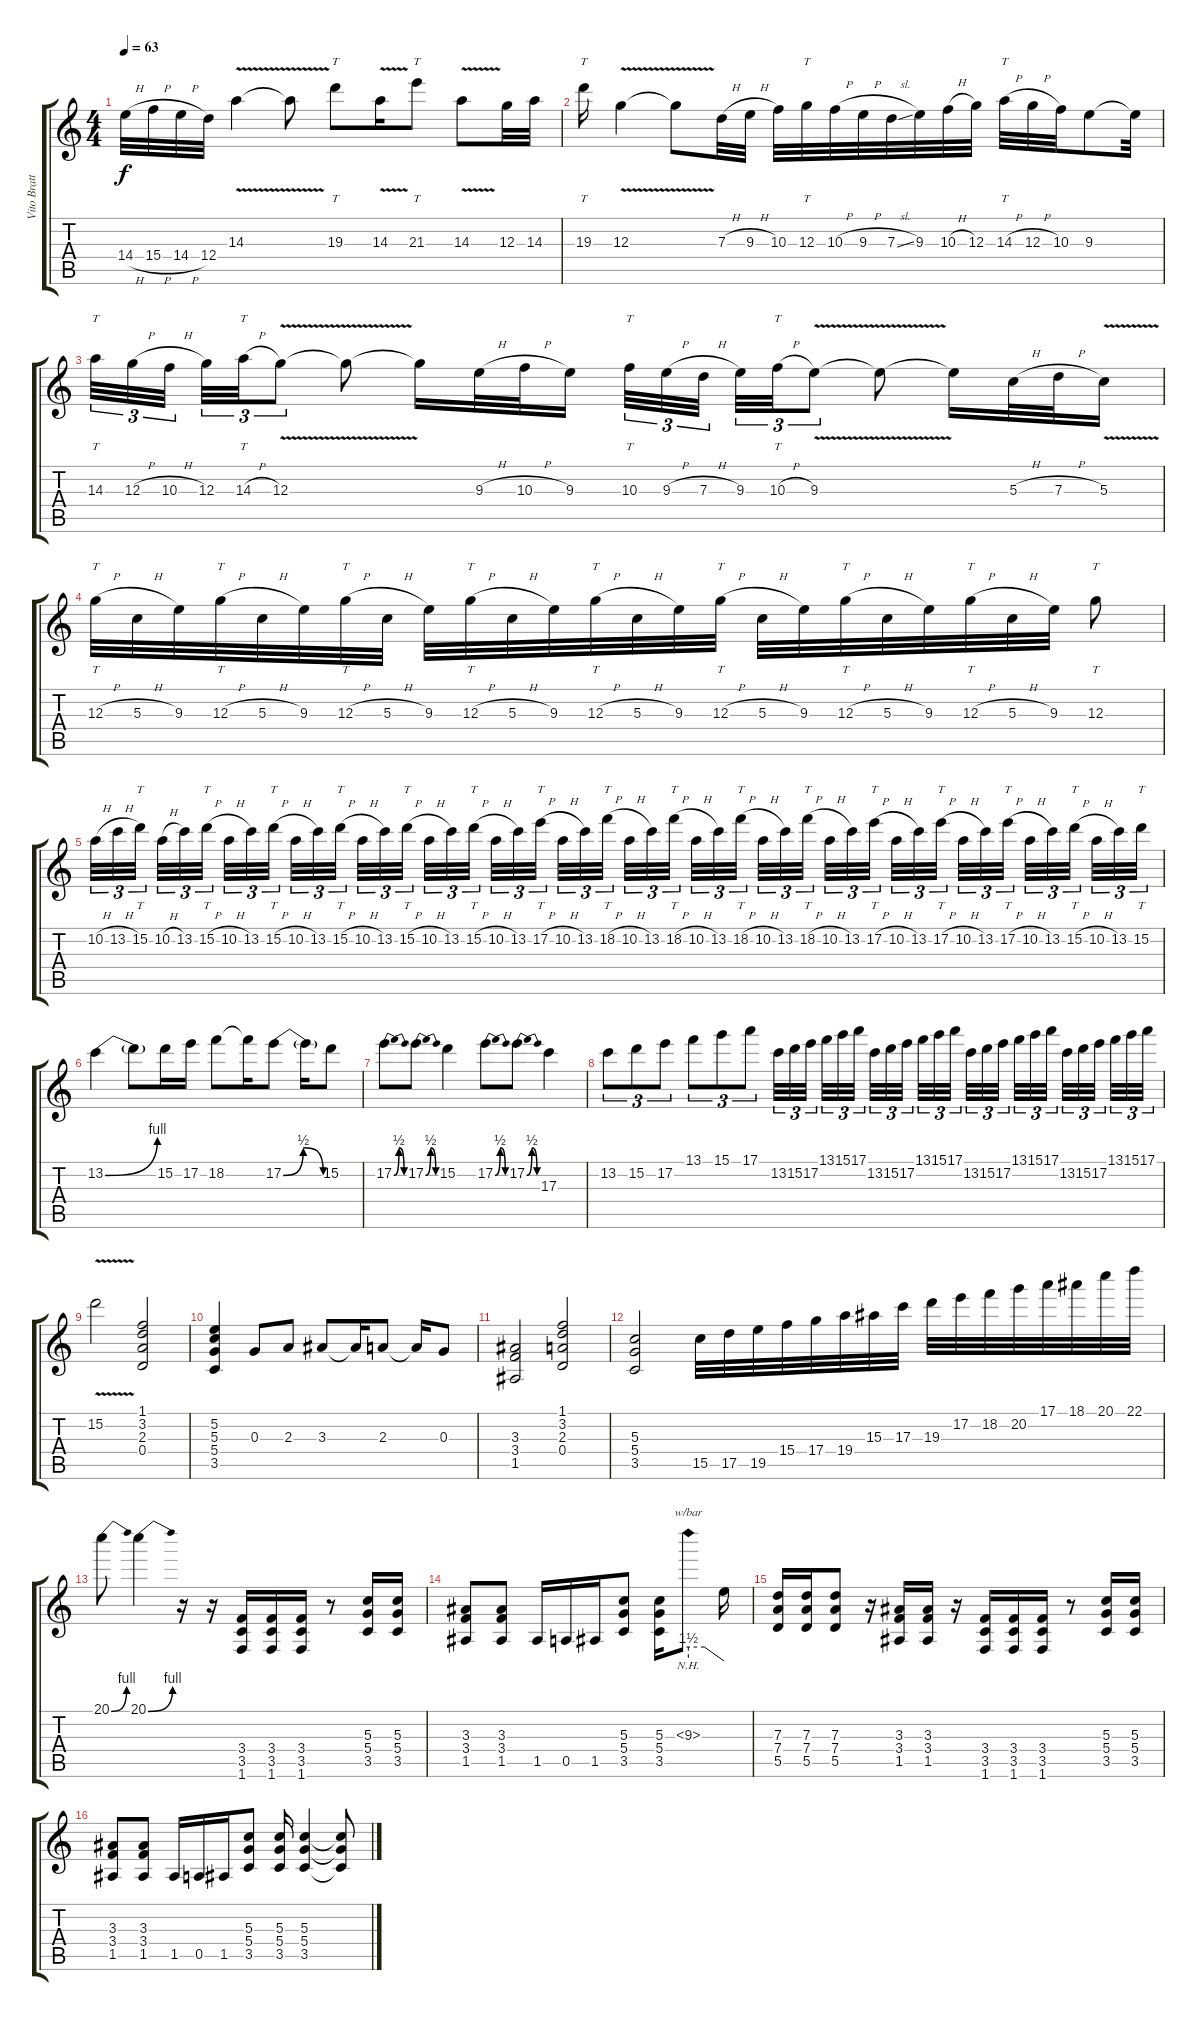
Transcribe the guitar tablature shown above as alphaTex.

\track ("Vito Bratta" "Vito Bratt") {instrument distortionguitar}
\staff {score tabs}
\tuning (E4 B3 G3 D3 A2 E2) {hide}
\ts (4 4)
\tempo 63
\clef g2
\ks c
14.4{h}.32{dy f volume 16} 15.4{h}.32 14.4{h}.32 12.4.32 14.3{v}.4 14.3{t}.8 19.3.8{tt} 14.3{v}.16 21.3.8{tt} 14.3{v}.8 12.3.32 14.3.32 |
19.3.16{tt} 12.3{v}.4 12.3{t}.8 7.3{h}.32 9.3{h}.32 10.3.32 12.3.32{tt} 10.3{h}.32 9.3{h}.32 7.3{sl}.32 9.3.32 10.3{h}.32 12.3.32 14.3{h}.32{tt} 12.3{h}.32 10.3.32 9.3.8 9.3{t}.32 |
14.3.32{tt tu (3 2)} 12.3{h}.32{tu (3 2)} 10.3{h}.32{tu (3 2) beam splitsecondary} 12.3.32{tu (3 2)} 14.3{h}.32{tt tu (3 2)} 12.3{v}.8{tu (3 2)} 12.3{t}.8 12.3{t}.16 9.3{h}.32 10.3{h}.32 9.3.16 10.3.32{tt tu (3 2)} 9.3{h}.32{tu (3 2)} 7.3{h}.32{tu (3 2) beam splitsecondary} 9.3.32{tu (3 2)} 10.3{h}.32{tt tu (3 2)} 9.3{v}.8{tu (3 2)} 9.3{t}.8 9.3{t}.16 5.3{h}.32 7.3{h}.32 5.3{v}.16 |
12.3{h}.32{tt} 5.3{h}.32 9.3.32 12.3{h}.32{tt} 5.3{h}.32 9.3.32 12.3{h}.32{tt} 5.3{h}.32 9.3.32 12.3{h}.32{tt} 5.3{h}.32 9.3.32 12.3{h}.32{tt} 5.3{h}.32 9.3.32 12.3{h}.32{tt} 5.3{h}.32 9.3.32 12.3{h}.32{tt} 5.3{h}.32 9.3.32 12.3{h}.32{tt} 5.3{h}.32 9.3.32 12.3.8{tt} |
10.2{h}.32{tu (3 2)} 13.2{h}.32{tu (3 2)} 15.2.32{tt tu (3 2) beam splitsecondary} 10.2{h}.32{tu (3 2)} 13.2.32{tu (3 2)} 15.2{h}.32{tt tu (3 2) beam splitsecondary} 10.2{h}.32{tu (3 2)} 13.2.32{tu (3 2)} 15.2{h}.32{tt tu (3 2) beam splitsecondary} 10.2{h}.32{tu (3 2)} 13.2.32{tu (3 2)} 15.2{h}.32{tt tu (3 2)} 10.2{h}.32{tu (3 2)} 13.2.32{tu (3 2)} 15.2{h}.32{tt tu (3 2) beam splitsecondary} 10.2{h}.32{tu (3 2)} 13.2.32{tu (3 2)} 15.2{h}.32{tt tu (3 2) beam splitsecondary} 10.2{h}.32{tu (3 2)} 13.2.32{tu (3 2)} 17.2{h}.32{tt tu (3 2) beam splitsecondary} 10.2{h}.32{tu (3 2)} 13.2.32{tu (3 2)} 18.2{h}.32{tt tu (3 2)} 10.2{h}.32{tu (3 2)} 13.2.32{tu (3 2)} 18.2{h}.32{tt tu (3 2) beam splitsecondary} 10.2{h}.32{tu (3 2)} 13.2.32{tu (3 2)} 18.2{h}.32{tt tu (3 2) beam splitsecondary} 10.2{h}.32{tu (3 2)} 13.2.32{tu (3 2)} 18.2{h}.32{tt tu (3 2) beam splitsecondary} 10.2{h}.32{tu (3 2)} 13.2.32{tu (3 2)} 17.2{h}.32{tt tu (3 2)} 10.2{h}.32{tu (3 2)} 13.2.32{tu (3 2)} 17.2{h}.32{tt tu (3 2) beam splitsecondary} 10.2{h}.32{tu (3 2)} 13.2.32{tu (3 2)} 17.2{h}.32{tt tu (3 2) beam splitsecondary} 10.2{h}.32{tu (3 2)} 13.2.32{tu (3 2)} 15.2{h}.32{tt tu (3 2) beam splitsecondary} 10.2{h}.32{tu (3 2)} 13.2.32{tu (3 2)} 15.2.32{tt tu (3 2)} |
13.2{be (bend 0 0 60 4)}.4 13.2{t}.8 15.2.16 17.2.16 18.2.8 18.2{t}.16 17.2{be (bendrelease 0 0 30 2 30 2 60 0)}.8 17.2{t}.16 15.2.8 |
17.2{be (bendrelease 0 0 30 2 30 2 60 0)}.8 17.2{be (bendrelease 0 0 30 2 30 2 60 0)}.8 15.2.4 17.2{be (bendrelease 0 0 30 2 30 2 60 0)}.8 17.2{be (bendrelease 0 0 30 2 30 2 60 0)}.8 17.3.4 |
13.2.8{tu (3 2)} 15.2.8{tu (3 2)} 17.2.8{tu (3 2)} 13.1.8{tu (3 2)} 15.1.8{tu (3 2)} 17.1.8{tu (3 2)} 13.2.32{tu (3 2)} 15.2.32{tu (3 2)} 17.2.32{tu (3 2) beam splitsecondary} 13.1.32{tu (3 2)} 15.1.32{tu (3 2)} 17.1.32{tu (3 2) beam splitsecondary} 13.2.32{tu (3 2)} 15.2.32{tu (3 2)} 17.2.32{tu (3 2) beam splitsecondary} 13.1.32{tu (3 2)} 15.1.32{tu (3 2)} 17.1.32{tu (3 2)} 13.2.32{tu (3 2)} 15.2.32{tu (3 2)} 17.2.32{tu (3 2) beam splitsecondary} 13.1.32{tu (3 2)} 15.1.32{tu (3 2)} 17.1.32{tu (3 2) beam splitsecondary} 13.2.32{tu (3 2)} 15.2.32{tu (3 2)} 17.2.32{tu (3 2) beam splitsecondary} 13.1.32{tu (3 2)} 15.1.32{tu (3 2)} 17.1.32{tu (3 2)} |
15.2{v}.2 (1.1 3.2 2.3 0.4).2{instrument distortionguitar} |
(5.2 5.3 5.4 3.5).4 0.3.8 2.3.8 3.3.8 3.3{t}.16 2.3.8 2.3{t}.16 0.3.8 |
(3.3 3.4 1.5).2 (1.1 3.2 2.3 0.4).2 |
(5.3 5.4 3.5).2 15.5.32 17.5.32 19.5.32 15.4.32 17.4.32 19.4.32 15.3.32 17.3.32 19.3.32 17.2.32 18.2.32 20.2.32 17.1.32 18.1.32 20.1.32 22.1.32 |
20.1{be (bend 0 0 60 4)}.8 20.1{be (bend 0 0 60 4)}.4 r.16 r.16 (3.4 3.5 1.6).16{volume 14} (3.4 3.5 1.6).16 (3.4 3.5 1.6).16 r.8 (5.3 5.4 3.5).16 (5.3 5.4 3.5).16 |
(3.3 3.4 1.5).8 (3.3 3.4 1.5).8 1.5.16 0.5.16 1.5.16 (5.3 5.4 3.5).8 (5.3 5.4 3.5).16 9.3{nh}.8{tbe (custom default 0 6 27 6 60 0)} 9.3{t}.16 |
(7.3 7.4 5.5).16 (7.3 7.4 5.5).16 (7.3 7.4 5.5).8 r.16 (3.3 3.4 1.5).16 (3.3 3.4 1.5).16 r.16 (3.4 3.5 1.6).16 (3.4 3.5 1.6).16 (3.4 3.5 1.6).16 r.8 (5.3 5.4 3.5).16 (5.3 5.4 3.5).16 |
(3.3 3.4 1.5).8 (3.3 3.4 1.5).8 1.5.16 0.5.16 1.5.16 (5.3 5.4 3.5).8 (5.3 5.4 3.5).16 (5.3 5.4 3.5).4 (5.3{t} 5.4{t} 3.5{t}).8
